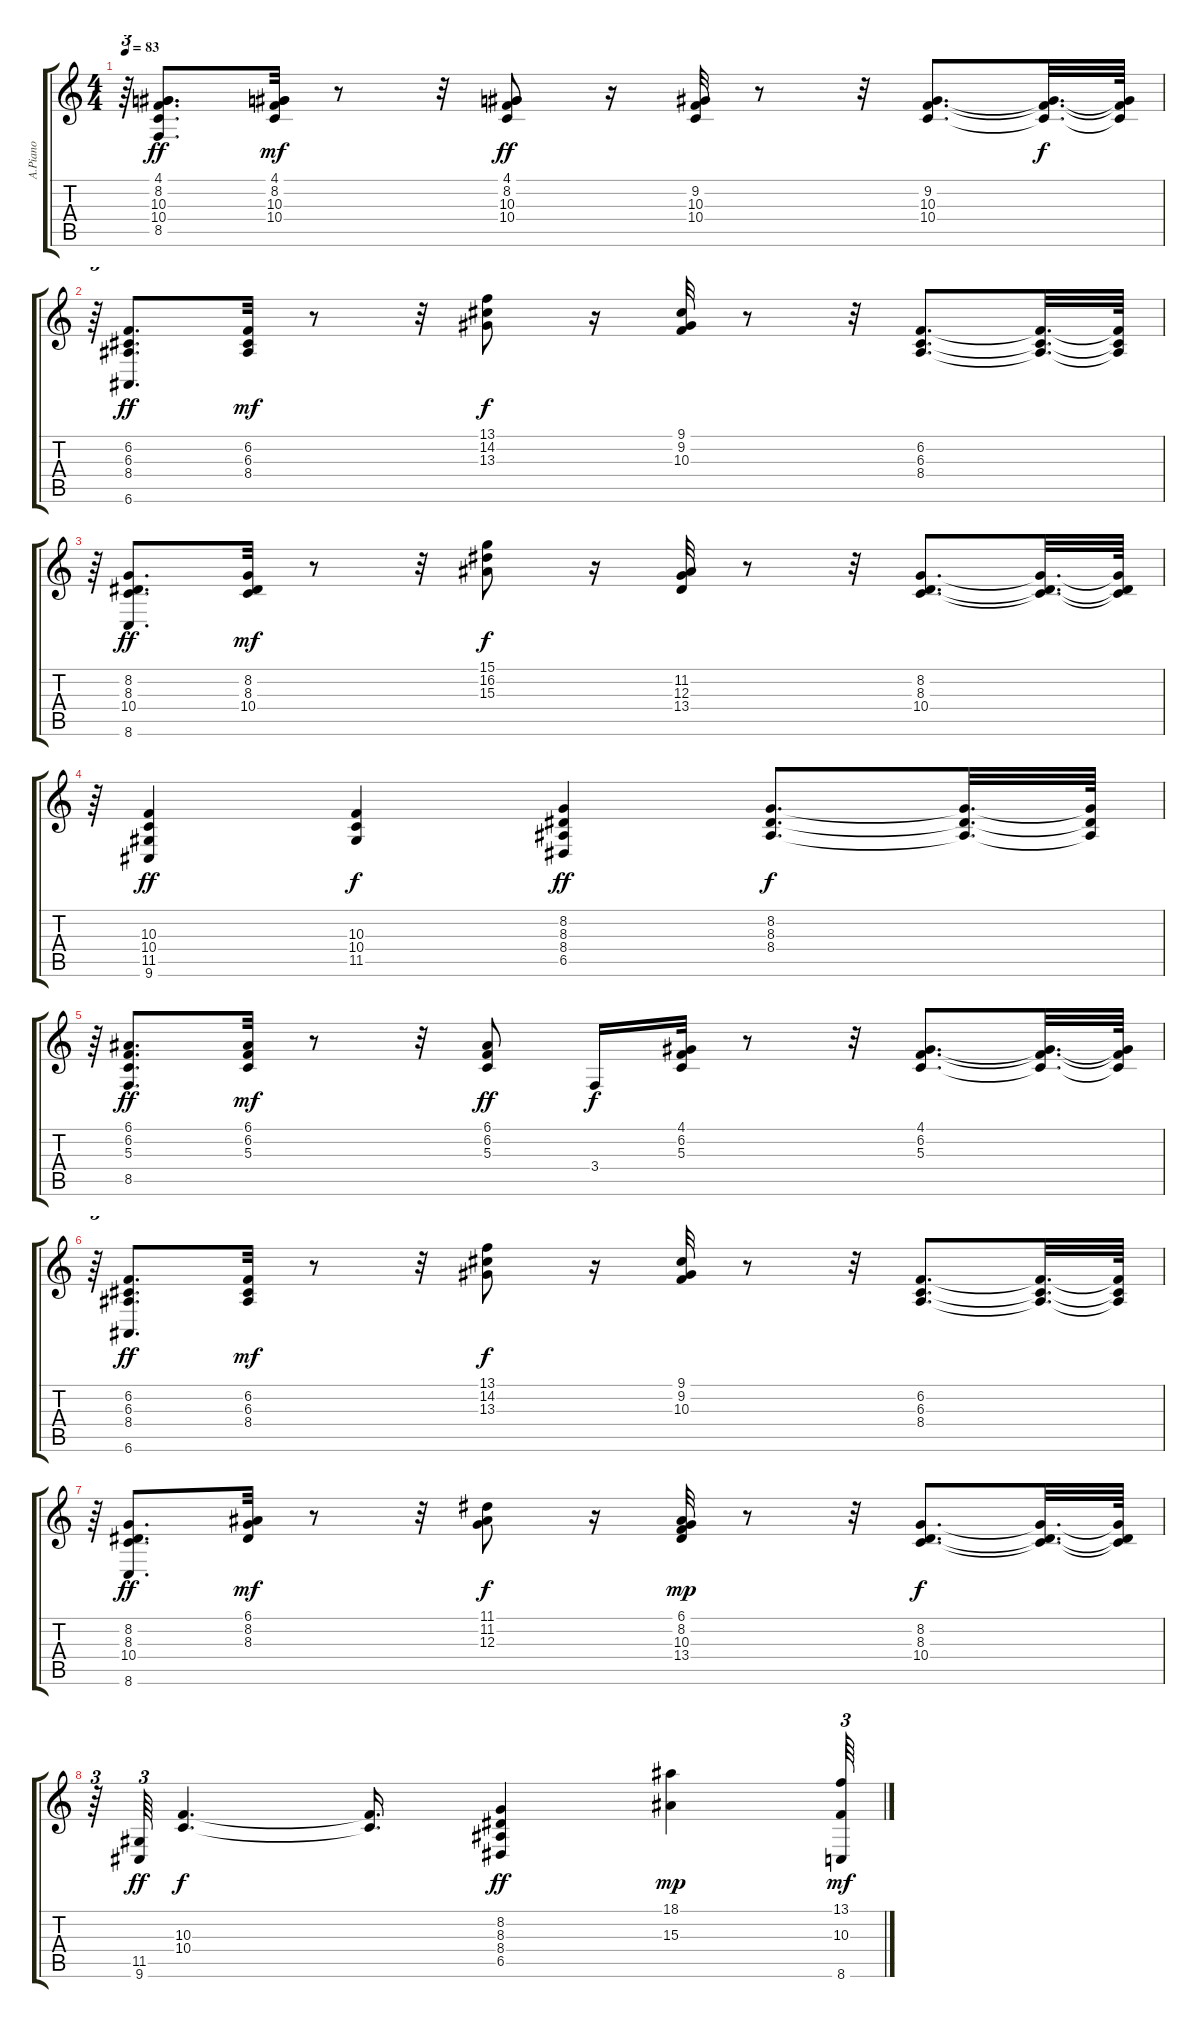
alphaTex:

\track ("A.Piano" "A.Piano") {instrument brightacousticpiano}
\staff {score tabs}
\tuning (E4 B3 G3 D3 A2 E2) {hide}
\ts (4 4)
\tempo 83
\clef g2
\ks c
r.64{tu (3 2) dy f} (4.1 8.2 10.3 10.4 8.5).8{d dy ff} (4.1 8.2 10.3 10.4).32{dy mf} r.8 r.32 (4.1 8.2 10.3 10.4).8{dy ff} r.16 (9.2 10.3 10.4).32 r.8 r.32 (9.2 10.3 10.4).8{d} (9.2{t} 10.3{t} 10.4{t}).32{d dy f} (9.2{t} 10.3{t} 10.4{t}).64 |
r.64{tu (3 2)} (6.2 6.3 8.4 6.6).8{d dy ff} (6.2 6.3 8.4).32{dy mf} r.8 r.32 (13.1 14.2 13.3).8{dy f} r.16 (9.1 9.2 10.3).32 r.8 r.32 (6.2 6.3 8.4).8{d} (6.2{t} 6.3{t} 8.4{t}).32{d} (6.2{t} 6.3{t} 8.4{t}).64 |
r.64{tu (3 2)} (8.2 8.3 10.4 8.6).8{d dy ff} (8.2 8.3 10.4).32{dy mf} r.8 r.32 (15.1 16.2 15.3).8{dy f} r.16 (11.2 12.3 13.4).32 r.8 r.32 (8.2 8.3 10.4).8{d} (8.2{t} 8.3{t} 10.4{t}).32{d} (8.2{t} 8.3{t} 10.4{t}).64 |
r.64{tu (3 2)} (10.3 10.4 11.5 9.6).4{dy ff} (10.3 10.4 11.5).4{dy f} (8.2 8.3 8.4 6.5).4{dy ff} (8.2 8.3 8.4).8{d dy f} (8.2{t} 8.3{t} 8.4{t}).32{d} (8.2{t} 8.3{t} 8.4{t}).64 |
r.64{tu (3 2)} (6.1 6.2 5.3 8.5).8{d dy ff} (6.1 6.2 5.3).32{dy mf} r.8 r.32 (6.1 6.2 5.3).8{dy ff} 3.4.16{dy f} (4.1 6.2 5.3).32 r.8 r.32 (4.1 6.2 5.3).8{d} (4.1{t} 6.2{t} 5.3{t}).32{d} (4.1{t} 6.2{t} 5.3{t}).64 |
r.64{tu (3 2)} (6.2 6.3 8.4 6.6).8{d dy ff} (6.2 6.3 8.4).32{dy mf} r.8 r.32 (13.1 14.2 13.3).8{dy f} r.16 (9.1 9.2 10.3).32 r.8 r.32 (6.2 6.3 8.4).8{d} (6.2{t} 6.3{t} 8.4{t}).32{d} (6.2{t} 6.3{t} 8.4{t}).64 |
r.64{tu (3 2)} (8.2 8.3 10.4 8.6).8{d dy ff} (6.1 8.2 8.3).32{dy mf} r.8 r.32 (11.1 11.2 12.3).8{dy f} r.16 (6.1 8.2 10.3 13.4).32{dy mp} r.8 r.32 (8.2 8.3 10.4).8{d dy f} (8.2{t} 8.3{t} 10.4{t}).32{d} (8.2{t} 8.3{t} 10.4{t}).64 |
r.64{tu (3 2)} (11.5 9.6).64{tu (3 2) dy ff} (10.3 10.4).4{d dy f} (10.3{t} 10.4{t}).16{d} (8.2 8.3 8.4 6.5).4{dy ff} (18.1 15.3).4{dy mp} (13.1 10.3 8.6).64{tu (3 2) dy mf}
